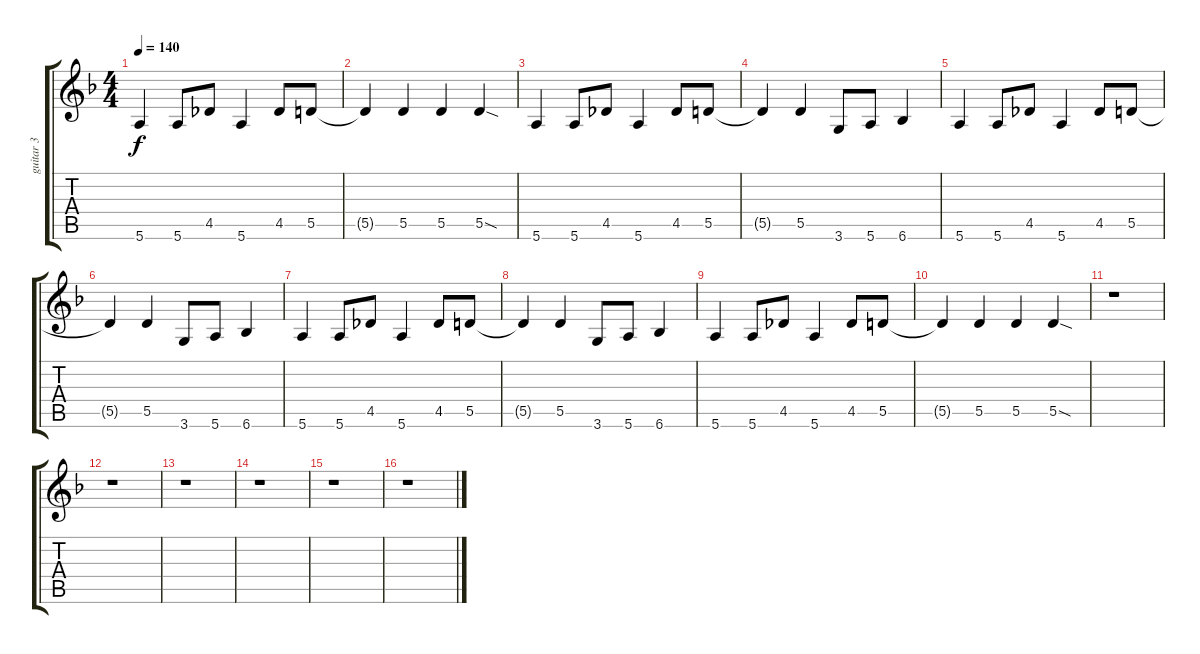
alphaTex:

\track ("guitar 3" "guitar 3") {instrument overdrivenguitar}
\staff {score tabs}
\tuning (E4 B3 G3 D3 A2 E2) {hide}
\ts (4 4)
\tempo 140
\clef g2
\ks dminor
5.6.4{dy f} 5.6.8 4.5.8 5.6.4 4.5.8 5.5.8 |
5.5{t}.4 5.5.4 5.5.4 5.5{sod}.4 |
5.6.4 5.6.8 4.5.8 5.6.4 4.5.8 5.5.8 |
5.5{t}.4 5.5.4 3.6.8 5.6.8 6.6.4 |
5.6.4 5.6.8 4.5.8 5.6.4 4.5.8 5.5.8 |
5.5{t}.4 5.5.4 3.6.8 5.6.8 6.6.4 |
5.6.4 5.6.8 4.5.8 5.6.4 4.5.8 5.5.8 |
5.5{t}.4 5.5.4 3.6.8 5.6.8 6.6.4 |
5.6.4 5.6.8 4.5.8 5.6.4 4.5.8 5.5.8 |
5.5{t}.4 5.5.4 5.5.4 5.5{sod}.4 |
r.1 |
r.1 |
r.1 |
r.1 |
r.1 |
r.1
